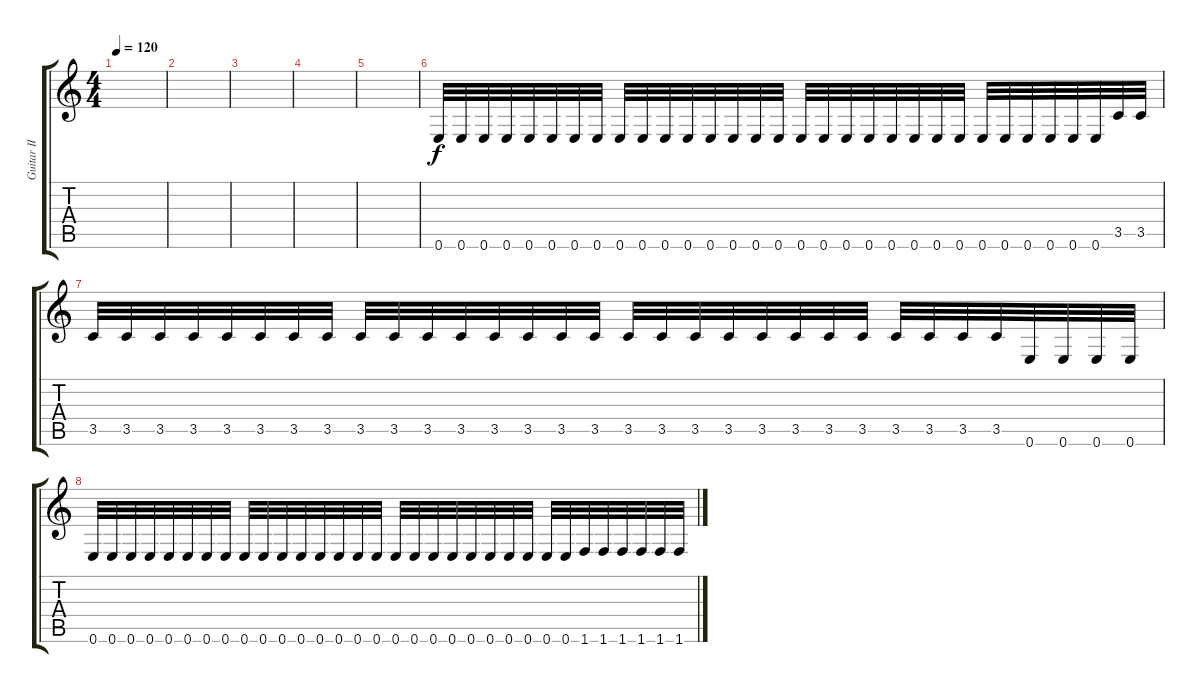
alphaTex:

\track ("Guitar II" "Guitar II") {instrument distortionguitar}
\staff {score tabs}
\tuning (E4 B3 G3 D3 A2 E2) {hide}
\ts (4 4)
\tempo 120
\clef g2
\ks c
|
|
|
|
|
0.6.32 0.6.32 0.6.32 0.6.32 0.6.32 0.6.32 0.6.32 0.6.32 0.6.32 0.6.32 0.6.32 0.6.32 0.6.32 0.6.32 0.6.32 0.6.32 0.6.32 0.6.32 0.6.32 0.6.32 0.6.32 0.6.32 0.6.32 0.6.32 0.6.32 0.6.32 0.6.32 0.6.32 0.6.32 0.6.32 3.5.32 3.5.32 |
3.5.32 3.5.32 3.5.32 3.5.32 3.5.32 3.5.32 3.5.32 3.5.32 3.5.32 3.5.32 3.5.32 3.5.32 3.5.32 3.5.32 3.5.32 3.5.32 3.5.32 3.5.32 3.5.32 3.5.32 3.5.32 3.5.32 3.5.32 3.5.32 3.5.32 3.5.32 3.5.32 3.5.32 0.6.32 0.6.32 0.6.32 0.6.32 |
0.6.32 0.6.32 0.6.32 0.6.32 0.6.32 0.6.32 0.6.32 0.6.32 0.6.32 0.6.32 0.6.32 0.6.32 0.6.32 0.6.32 0.6.32 0.6.32 0.6.32 0.6.32 0.6.32 0.6.32 0.6.32 0.6.32 0.6.32 0.6.32 0.6.32 0.6.32 1.6.32 1.6.32 1.6.32 1.6.32 1.6.32 1.6.32
